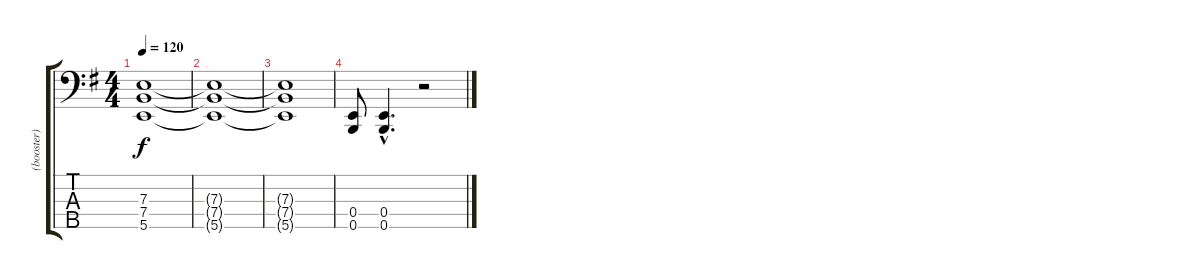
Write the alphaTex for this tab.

\track ("(booster)" "(booster)") {instrument slapbass1}
\staff {score tabs}
\tuning (G2 D2 A1 E1 B0) {hide}
\ts (4 4)
\tempo 120
\clef f4
\ks eminor
(7.3{t} 7.4{t} 5.5{t}).1{dy f} |
(7.3{t} 7.4{t} 5.5{t}).1 |
(7.3{t} 7.4{t} 5.5{t}).1 |
(0.4 0.5).8 (0.4{hac} 0.5{hac}).4{d} r.2
